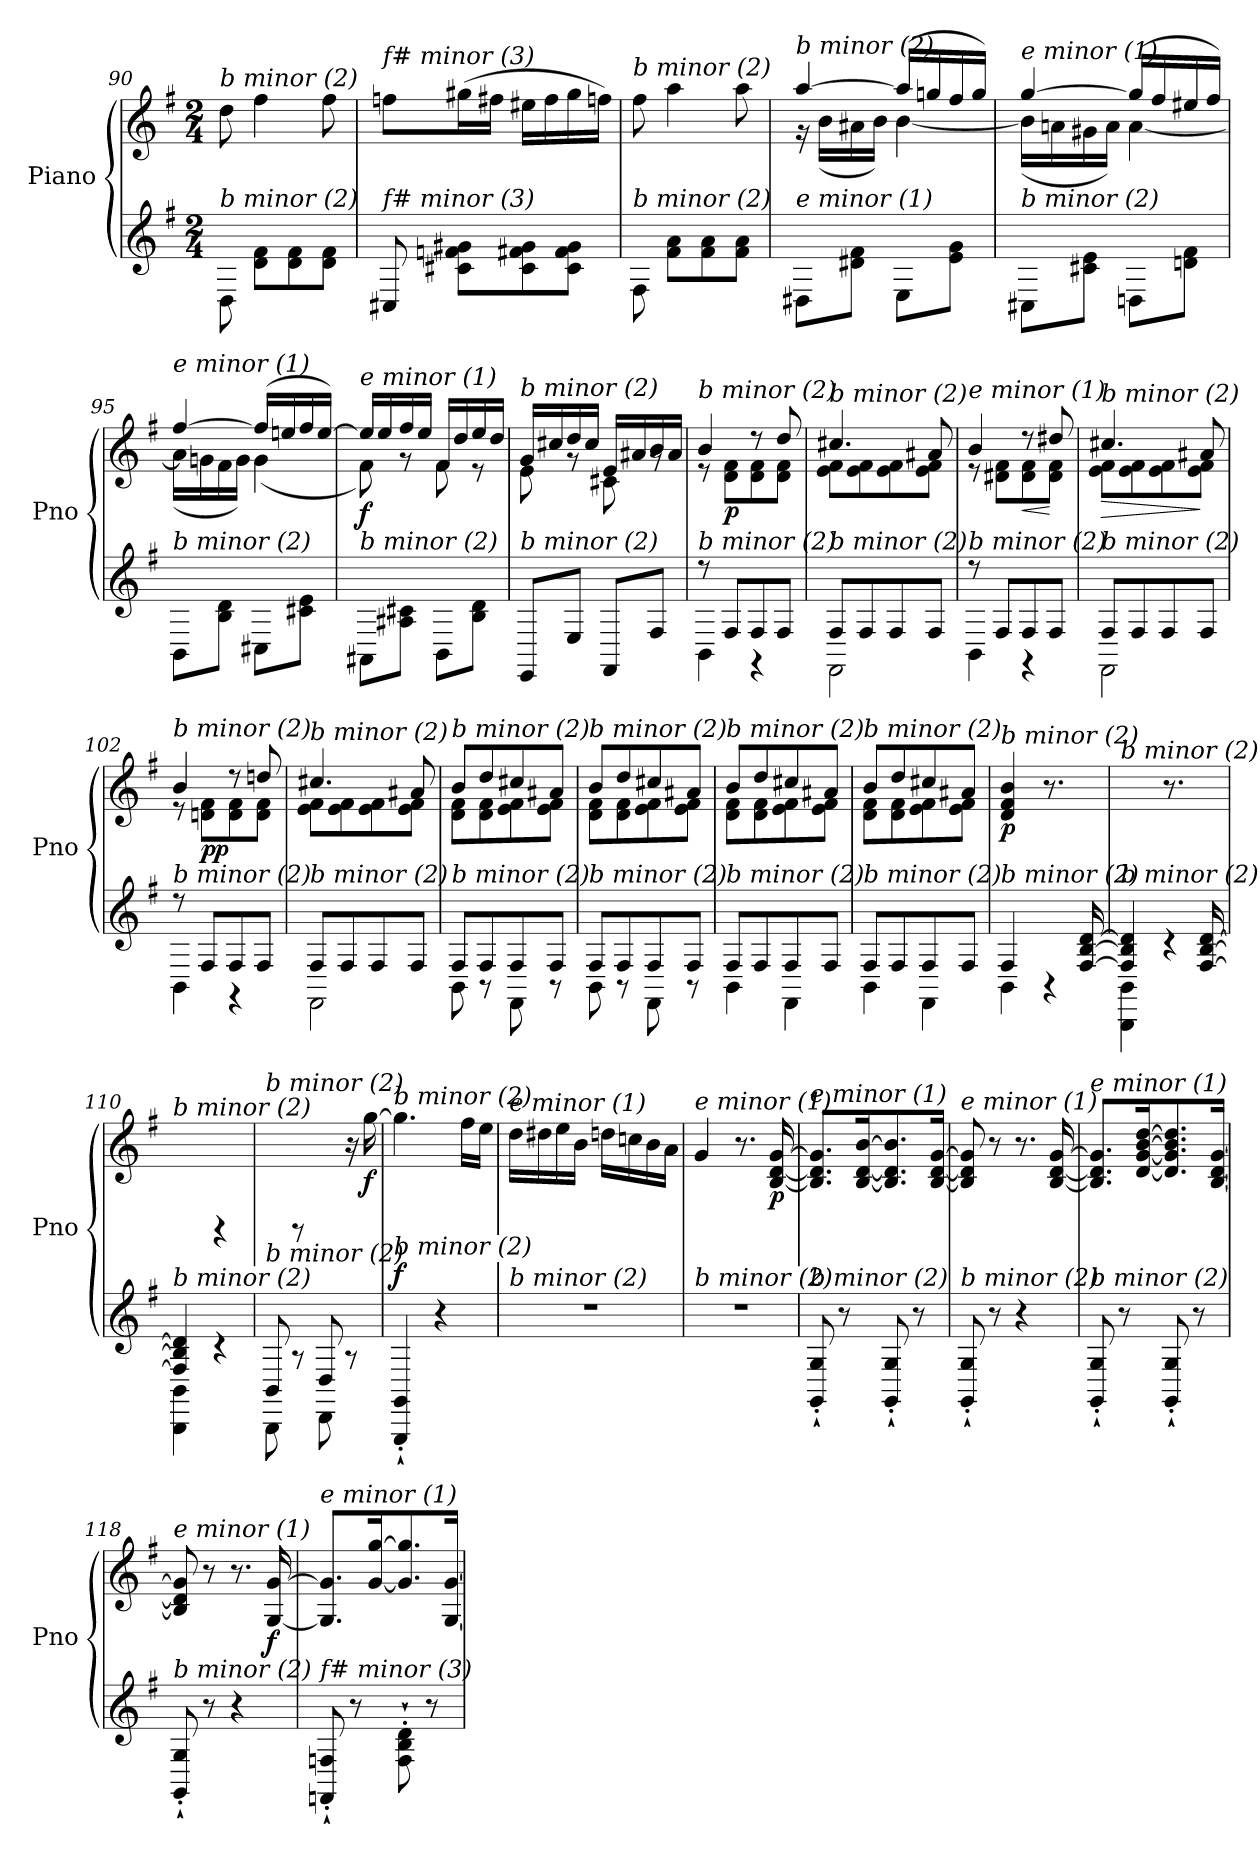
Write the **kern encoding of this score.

**kern	**kern	**dynam
*part1	*part1	*part1
*staff2	*staff1	*staff1/2
*I"Piano	*	*
*I'Pno	*	*
*clefG2	*clefG2	*
*k[f#]	*k[f#]	*
*M2/4	*M2/4	*
=90	=90	=90
!	!LO:TX:i:t=b minor (2)	!
!LO:TX:i:t=b minor (2)	!	!
8D\	8dd\	.
8d\ 8f#\L	4ff#\	.
8d\ 8f#\	.	.
8d\ 8f#\J	8ff#\	.
=91	=91	=91
!	!LO:TX:i:t=f# minor (3)	!
!LO:TX:i:t=f# minor (3)	!	!
8C#X/	8ffni\L	.
8c#X\ 8fni\ 8g#X\L	(>16gg#X\L	.
.	16ff#\JJ	.
8c#\ 8f#i\ 8g#\	16ee#j\LL	.
.	16ff#\	.
8c#\ 8f#i\ 8g#\J	16gg#\	.
.	16ffni\JJ)	.
=92	=92	=92
!	!LO:TX:i:t=b minor (2)	!
!LO:TX:i:t=b minor (2)	!	!
8F#\	8ff#\	.
8f#\ 8a\L	4aa\	.
8f#\ 8a\	.	.
8f#\ 8a\J	8aa\	.
!!LO:LB:g=z
=93	=93	=93
*	*^	*
!	!LO:TX:i:t=b minor (2)	!	!
!LO:TX:i:t=e minor (1)	!	!	!
!	!	!	!LO:DY:b
8D#X\L	[4aa/	16r	other-dynamics
.	.	(<16b\LL	.
8d#X\ 8f#\J	.	16a#X\	.
.	.	16b\JJ)	.
8E\L	(>16aa/LL]	[4b\	.
.	16ggn/	.	.
8e\ 8g\J	16ff#/	.	.
.	16gg/JJ)	.	.
=94	=94	=94	=94
!	!LO:TX:i:t=e minor (1)	!	!
!LO:TX:i:t=b minor (2)	!	!	!
8C#X\L	[4gg/	(<16b\LL]	.
.	.	16an\	.
8c#X\ 8e\J	.	16g#X\	.
.	.	16a\JJ)	.
8Dn\L	(>16gg/LL]	[4a\	.
.	16ff#/	.	.
8dn\ 8f#\J	16ee#Xj/	.	.
.	16ff#/JJ)	.	.
=95	=95	=95	=95
!	!LO:TX:i:t=e minor (1)	!	!
!LO:TX:i:t=b minor (2)	!	!	!
8BB\L	[4ff#/	(<16a\LL]	.
.	.	16gn\	.
8B\ 8d\J	.	16f#\	.
.	.	16g\JJ)	.
8C#X\L	(>16ff#/LL]	(<4g\	.
.	16een/	.	.
8c#X\ 8e\J	16ff#/	.	.
.	[16ee/JJ)	.	.
=96	=96	=96	=96
!	!LO:TX:i:t=e minor (1)	!	!
!LO:TX:i:t=b minor (2)	!	!	!
!	!	!	!LO:DY:b
8AA#X\L	16ee/LL]	8f#\)	f
.	16ee/	.	.
8A#X\ 8c#X\J	16ff#/	8rg	.
.	16ee/JJ	.	.
8BB\L	16f#/LL	8f#\	.
.	16dd/	.	.
8B\ 8d\J	16ee/	8r	.
.	16dd/JJ	.	.
!!LO:LB:g=z	!!
=97	=97	=97	=97
!	!LO:TX:i:t=b minor (2)	!	!
!LO:TX:i:t=b minor (2)	!	!	!
8EE/L	16g/LL	8e\	.
.	16cc#X/	.	.
8E/J	16dd/	8rg	.
.	16cc#/JJ	.	.
8FF#/L	16e/LL	8c#X\	.
.	16a#X/	.	.
8F#/J	16b/	8rg	.
.	16a#/JJ	.	.
=98	=98	=98	=98
*^	*	*	*
!	!	!LO:TX:i:t=b minor (2)	!	!
!LO:TX:i:t=b minor (2)	!	!	!	!
8r	4BB\	4b/	8r	.
!	!	!	!	!LO:DY:b
8F#/L	.	.	8d\ 8f#\L	p
8F#/	4r	8r	8d\ 8f#\	.
8F#/J	.	8dd/	8d\ 8f#\J	.
=99	=99	=99	=99	=99
!	!	!LO:TX:i:t=b minor (2)	!	!
!LO:TX:i:t=b minor (2)	!	!	!	!
8F#/L	2FF#\	4.cc#X/	8e\ 8f#\L	.
8F#/	.	.	8e\ 8f#\	.
8F#/	.	.	8e\ 8f#\	.
8F#/J	.	8a#X/	8e\ 8f#\J	.
=100	=100	=100	=100	=100
!	!	!LO:TX:i:t=e minor (1)	!	!
!LO:TX:i:t=b minor (2)	!	!	!	!
8r	4BB\	4b/	8r	.
8F#/L	.	.	8d#X\ 8f#\L	.
!	!	!	!	!LO:HP:b
8F#/	4r	8r	8d#\ 8f#\	<
8F#/J	.	8dd#X/	8d#\ 8f#\J	[
=101	=101	=101	=101	=101
!	!	!LO:TX:i:t=b minor (2)	!	!
!LO:TX:i:t=b minor (2)	!	!	!	!
!	!	!	!	!LO:HP:b
8F#/L	2FF#\	4.cc#X/	8e\ 8f#\L	>
8F#/	.	.	8e\ 8f#\	.
8F#/	.	.	8e\ 8f#\	.
8F#/J	.	8a#X/	8e\ 8f#\J	]
=102	=102	=102	=102	=102
!	!	!LO:TX:i:t=b minor (2)	!	!
!LO:TX:i:t=b minor (2)	!	!	!	!
8r	4BB\	4b/	8r	.
!	!	!	!	!LO:DY:b
8F#/L	.	.	8dn\ 8f#\L	pp
8F#/	4r	8r	8d\ 8f#\	.
8F#/J	.	8ddn/	8d\ 8f#\J	.
!!LO:LB:g=z	!!
=103	=103	=103	=103	=103
!	!	!LO:TX:i:t=b minor (2)	!	!
!LO:TX:i:t=b minor (2)	!	!	!	!
8F#/L	2FF#\	4.cc#X/	8e\ 8f#\L	.
8F#/	.	.	8e\ 8f#\	.
8F#/	.	.	8e\ 8f#\	.
8F#/J	.	8a#X/	8e\ 8f#\J	.
=104	=104	=104	=104	=104
!	!	!LO:TX:i:t=b minor (2)	!	!
!LO:TX:i:t=b minor (2)	!	!	!	!
!	!	!	!	!LO:DY:b
8F#/L	8BB\	8b/L	8d\ 8f#\L	other-dynamics
8F#/	8r	8dd/	8d\ 8f#\	.
8F#/	8FF#\	8cc#X/	8e\ 8f#\	.
8F#/J	8r	8a#X/J	8e\ 8f#\J	.
=105	=105	=105	=105	=105
!	!	!LO:TX:i:t=b minor (2)	!	!
!LO:TX:i:t=b minor (2)	!	!	!	!
8F#/L	8BB\	8b/L	8d\ 8f#\L	.
8F#/	8r	8dd/	8d\ 8f#\	.
8F#/	8FF#\	8cc#X/	8e\ 8f#\	.
8F#/J	8r	8a#X/J	8e\ 8f#\J	.
=106	=106	=106	=106	=106
!	!	!LO:TX:i:t=b minor (2)	!	!
!LO:TX:i:t=b minor (2)	!	!	!	!
8F#/L	4BB\	8b/L	8d\ 8f#\L	.
8F#/	.	8dd/	8d\ 8f#\	.
8F#/	4FF#\	8cc#X/	8e\ 8f#\	.
8F#/J	.	8a#X/J	8e\ 8f#\J	.
=107	=107	=107	=107	=107
!	!	!LO:TX:i:t=b minor (2)	!	!
!LO:TX:i:t=b minor (2)	!	!	!	!
8F#/L	4BB\	8b/L	8d\ 8f#\L	.
8F#/	.	8dd/	8d\ 8f#\	.
8F#/	4FF#\	8cc#X/	8e\ 8f#\	.
8F#/J	.	8a#X/J	8e\ 8f#\J	.
=108	=108	=108	=108	=108
*	*^	*	*	*
!	!	!	!LO:TX:i:t=b minor (2)	!	!
!LO:TX:i:t=b minor (2)	!	!	!	!	!
!	!	!	!	!	!LO:DY:b
4..ryy	4F#/	4BB\	4d/ 4f#/ 4b/	4ryy	p
.	4r	4ryy	8.r	4ryy	.
[16F#/ [16B/ [16d/	.	.	16ryy	.	.
*	*v	*v	*	*	*
*	*	*v	*v	*
=109	=109	=109	=109
!	!	!LO:TX:i:t=b minor (2)	!
!LO:TX:i:t=b minor (2)	!	!	!
4F#/] 4B/] 4d/]	4BBB\ 4BB\	4ryy	.
8.ryy	4rc	8.r	.
[16F#/ [16B/ [16d/	.	16ryy	.
=110	=110	=110	=110
!	!	!LO:TX:i:t=b minor (2)	!
!LO:TX:i:t=b minor (2)	!	!	!
4F#/] 4B/] 4d/]	4BBB\ 4BB\	4ryy	.
4ryy	4rc	4rGG	.
!!LO:LB:g=z
=111	=111	=111	=111
!	!	!LO:TX:i:t=b minor (2)	!
!LO:TX:i:t=b minor (2)	!	!	!
8BB/	8BBB\	8ryy	.
8ryy	8rA	8rGG	.
8D/	8DD\	8ryy	.
8ryy	8rA	16r	.
!	!	!	!LO:DY:b
.	.	[16gg\	f
*v	*v	*	*
=112	=112	=112
!	!LO:TX:i:t=b minor (2)	!
!LO:TX:i:t=b minor (2)	!	!
!	!	!LO:DY:a=2
4GGG/'` 4GG/'`	4.gg\]	f
4r	.	.
.	16ff#\LL	.
.	16ee\JJ	.
=113	=113	=113
!	!LO:TX:i:t=e minor (1)	!
!LO:TX:i:t=b minor (2)	!	!
2r	16dd\LL	.
.	16dd#X\	.
.	16ee\	.
.	16b\JJ	.
.	16ddn\LL	.
.	16ccn\	.
.	16b\	.
.	16a\JJ	.
!!LO:PB:g=z
=114	=114	=114
!	!LO:TX:i:t=e minor (1)	!
!LO:TX:i:t=b minor (2)	!	!
2r	4g/	.
.	8.r	.
!	!	!LO:DY:b
.	[16B/ [16d/ [16g/	p
=115	=115	=115
!	!LO:TX:i:t=e minor (1)	!
!LO:TX:i:t=b minor (2)	!	!
8GG/'` 8G/'`	8.B/] 8.d/] 8.g/]L	.
8r	.	.
.	[16B/ [16d/ [16b/K	.
8GG/'` 8G/'`	8.B/] 8.d/] 8.b/]	.
8r	.	.
.	[16B/ [16d/ [16g/Jk	.
=116	=116	=116
!	!LO:TX:i:t=e minor (1)	!
!LO:TX:i:t=b minor (2)	!	!
8GG/'` 8G/'`	8B/] 8d/] 8g/]	.
8r	8r	.
4r	8.r	.
.	[16B/ [16d/ [16g/	.
=117	=117	=117
!	!LO:TX:i:t=e minor (1)	!
!LO:TX:i:t=b minor (2)	!	!
8GG/'` 8G/'`	8.B/] 8.d/] 8.g/]L	.
8r	.	.
.	[16d/ [16g/ [16b/ [16dd/K	.
8GG/'` 8G/'`	8.d/] 8.g/] 8.b/] 8.dd/]	.
8r	.	.
.	[16B/ [16d/ [16g/Jk	.
=118	=118	=118
!	!LO:TX:i:t=e minor (1)	!
!LO:TX:i:t=b minor (2)	!	!
8GG/'` 8G/'`	8B/] 8d/] 8g/]	.
8r	8r	.
4r	8.r	.
!	!	!LO:DY:b
.	[16G/ [16g/	f
=119	=119	=119
!	!LO:TX:i:t=e minor (1)	!
!LO:TX:i:t=f# minor (3)	!	!
8FFn/'` 8Fn/'`	8.G/] 8.g/]L	.
8r	.	.
.	[16g/ [16gg/K	.
8F\'` 8B\'` 8d\'`	8.g/] 8.gg/]	.
8r	.	.
.	[16G/ [16g/Jk	.
=	=	=
*-	*-	*-
